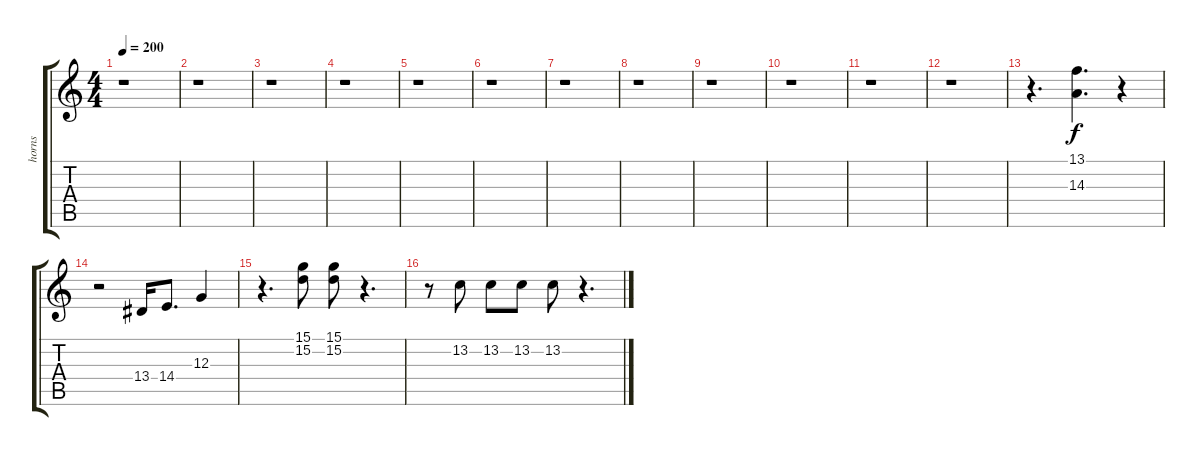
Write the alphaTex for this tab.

\track ("horns               " "horns     ") {instrument frenchhorn}
\staff {score tabs}
\tuning (E4 B3 G3 D3 A2 E2) {hide}
\ts (4 4)
\tempo 200
\clef g2
\ks c
r.1{dy f} |
r.1 |
r.1 |
r.1 |
r.1 |
r.1 |
r.1 |
r.1 |
r.1 |
r.1 |
r.1 |
r.1 |
r.4{d} (13.1 14.3).4{d} r.4 |
r.2 13.4.16 14.4.8{d} 12.3.4 |
r.4{d} (15.1 15.2).8 (15.1 15.2).8 r.4{d} |
r.8 13.2.8 13.2.8 13.2.8 13.2.8 r.4{d}
